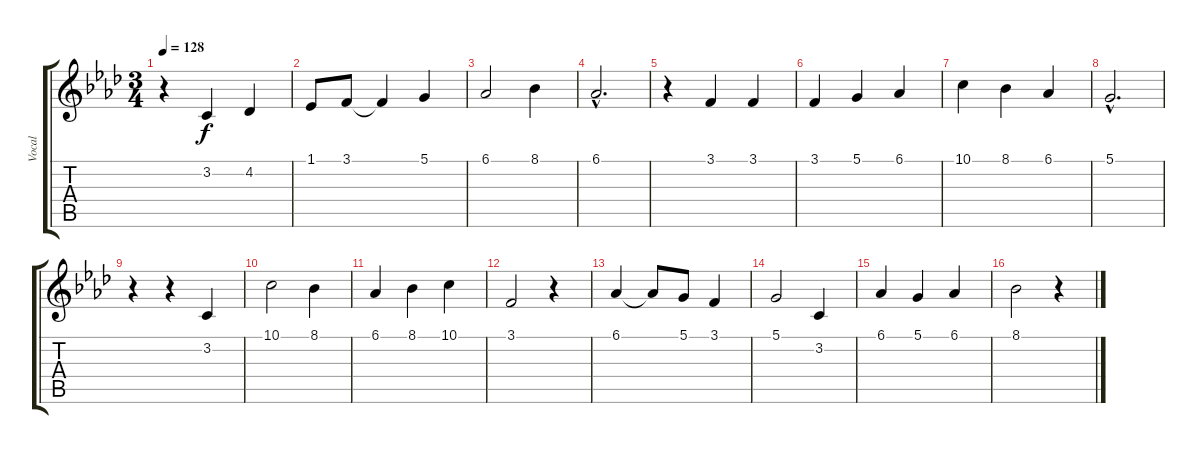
\track ("Vocal" "Vocal") {instrument clarinet}
\staff {score tabs}
\tuning (D4 A3 F3 C3 G2 D2) {hide}
\ts (3 4)
\tempo 128
\clef g2
\ks fminor
r.4{dy f} 3.2.4 4.2.4 |
1.1.8 3.1.8 3.1{t}.4 5.1.4 |
6.1.2 8.1.4 |
6.1{hac}.2{d} |
r.4 3.1.4 3.1.4 |
3.1.4 5.1.4 6.1.4 |
10.1.4 8.1.4 6.1.4 |
5.1{hac}.2{d} |
r.4 r.4 3.2.4 |
10.1.2 8.1.4 |
6.1.4 8.1.4 10.1.4 |
3.1.2 r.4 |
6.1.4 6.1{t}.8 5.1.8 3.1.4 |
5.1.2 3.2.4 |
6.1.4 5.1.4 6.1.4 |
8.1.2 r.4
